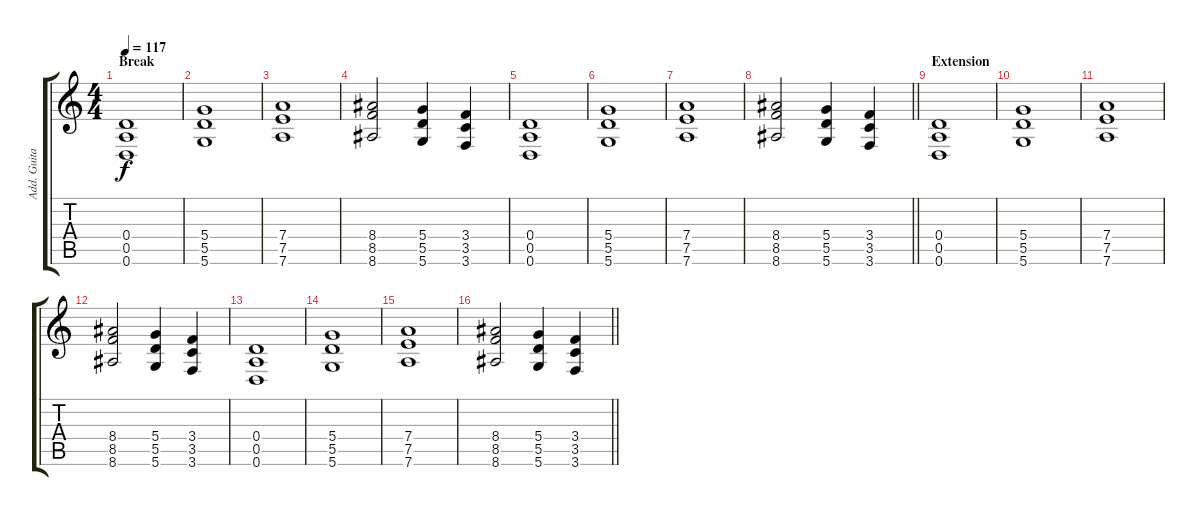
\track ("Add. Guitar" "Add. Guita") {instrument distortionguitar}
\staff {score tabs}
\tuning (E4 B3 G3 D3 A2 D2) {hide}
\ts (4 4)
\section ("" "Break")
\tempo 117
\clef g2
\ks c
(0.4 0.5 0.6).1{dy f} |
(5.4 5.5 5.6).1 |
(7.4 7.5 7.6).1 |
(8.4 8.5 8.6).2 (5.4 5.5 5.6).4 (3.4 3.5 3.6).4 |
(0.4 0.5 0.6).1 |
(5.4 5.5 5.6).1 |
(7.4 7.5 7.6).1 |
\barLineRight lightlight
(8.4 8.5 8.6).2 (5.4 5.5 5.6).4 (3.4 3.5 3.6).4 |
\section ("" "Extension")
(0.4 0.5 0.6).1 |
(5.4 5.5 5.6).1 |
(7.4 7.5 7.6).1 |
(8.4 8.5 8.6).2 (5.4 5.5 5.6).4 (3.4 3.5 3.6).4 |
(0.4 0.5 0.6).1 |
(5.4 5.5 5.6).1 |
(7.4 7.5 7.6).1 |
\barLineRight lightlight
(8.4 8.5 8.6).2 (5.4 5.5 5.6).4 (3.4 3.5 3.6).4
